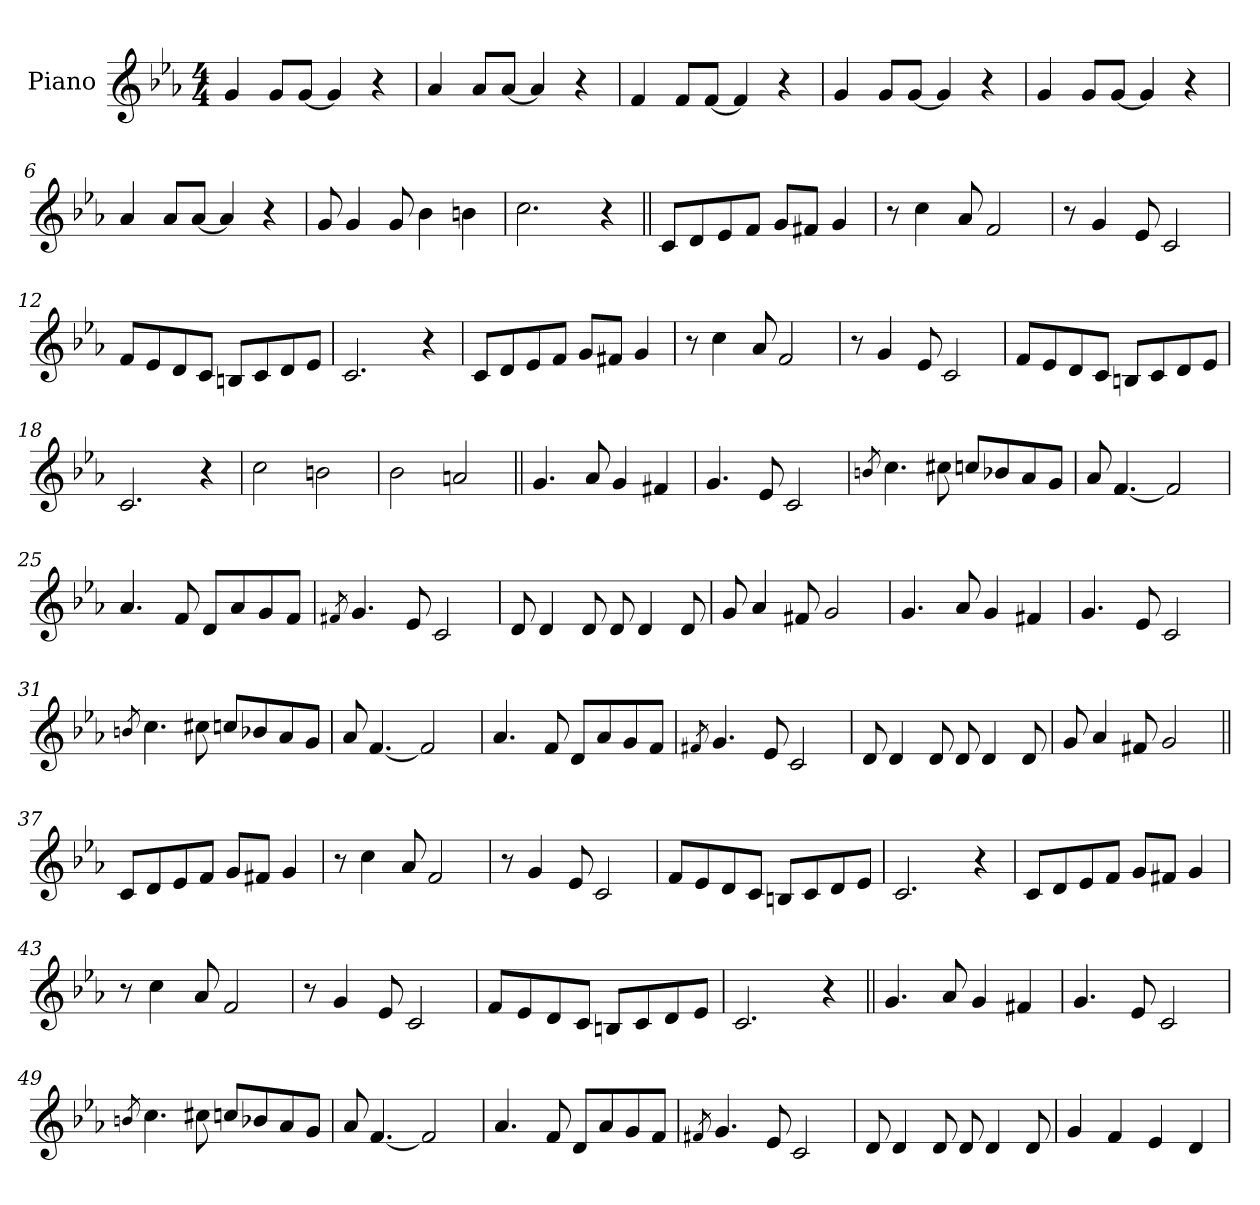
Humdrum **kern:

**kern
*part1
*staff1
*I"Piano
*I'Pno.
*clefG2
*k[b-e-a-]
*M4/4
*MM180
=1
4g
8gL
[8gJ
4g]
4r
=2
4a-
8a-L
[8a-J
4a-]
4r
=3
4f
8fL
[8fJ
4f]
4r
=4
4g
8gL
[8gJ
4g]
4r
=5
4g
8gL
[8gJ
4g]
4r
=6
4a-
8a-L
[8a-J
4a-]
4r
=7
8g
4g
8g
4b-
4bn
=8
2.cc
4r
=9||
8cL
8d
8e-
8fJ
8gL
8f#XJ
4g
=10
8r
4cc
8a-
2f
=11
8r
4g
8e-
2c
=12
8fL
8e-
8d
8cJ
8BnL
8c
8d
8e-J
=13
2.c
4r
=14
8cL
8d
8e-
8fJ
8gL
8f#XJ
4g
=15
8r
4cc
8a-
2f
=16
8r
4g
8e-
2c
=17
8fL
8e-
8d
8cJ
8BnL
8c
8d
8e-J
=18
2.c
4r
=19
2cc
2bn
=20
2b-
2an
=21||
4.g
8a-
4g
4f#X
=22
4.g
8e-
2c
=23
8qbn
4.cc
8cc#X
8ccnL
8b-X
8a-
8gJ
=24
8a-
[4.f
2f]
=25
4.a-
8f
8dL
8a-
8g
8fJ
=26
8qf#X
4.g
8e-
2c
=27
8d
4d
8d
8d
4d
8d
=28
8g
4a-
8f#X
2g
=29
4.g
8a-
4g
4f#X
=30
4.g
8e-
2c
=31
8qbn
4.cc
8cc#X
8ccnL
8b-X
8a-
8gJ
=32
8a-
[4.f
2f]
=33
4.a-
8f
8dL
8a-
8g
8fJ
=34
8qf#X
4.g
8e-
2c
=35
8d
4d
8d
8d
4d
8d
=36
8g
4a-
8f#X
2g
=37||
8cL
8d
8e-
8fJ
8gL
8f#XJ
4g
=38
8r
4cc
8a-
2f
=39
8r
4g
8e-
2c
=40
8fL
8e-
8d
8cJ
8BnL
8c
8d
8e-J
=41
2.c
4r
=42
8cL
8d
8e-
8fJ
8gL
8f#XJ
4g
=43
8r
4cc
8a-
2f
=44
8r
4g
8e-
2c
=45
8fL
8e-
8d
8cJ
8BnL
8c
8d
8e-J
=46
2.c
4r
=47||
4.g
8a-
4g
4f#X
=48
4.g
8e-
2c
=49
8qbn
4.cc
8cc#X
8ccnL
8b-X
8a-
8gJ
=50
8a-
[4.f
2f]
=51
4.a-
8f
8dL
8a-
8g
8fJ
=52
8qf#X
4.g
8e-
2c
=53
8d
4d
8d
8d
4d
8d
=54
4g
4f
4e-
4d
=
*-
